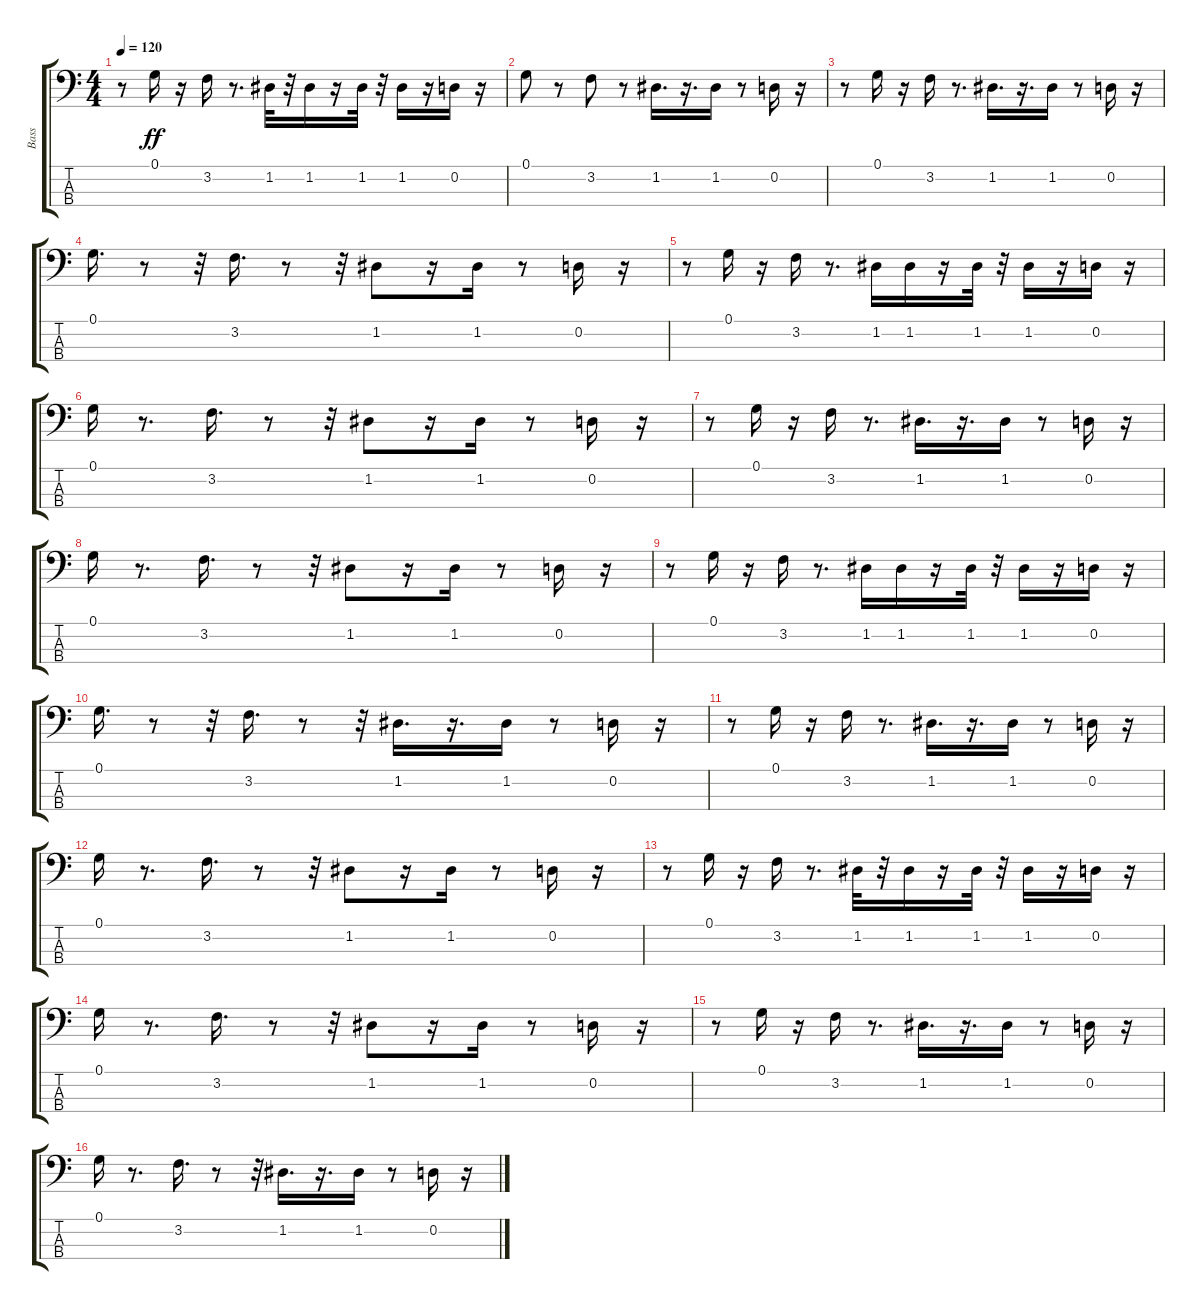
\track ("Bass" "Bass") {instrument synthbass1}
\staff {score tabs}
\tuning (G2 D2 A1 E1) {hide}
\ts (4 4)
\tempo 120
\clef f4
\ks c
r.8{dy ff} 0.1.16 r.16 3.2.16 r.8{d} 1.2.32 r.32 1.2.16 r.16 1.2.32 r.32 1.2.16 r.16 0.2.16 r.16 |
0.1.8 r.8 3.2.8 r.8 1.2.16{d} r.16{d} 1.2.16 r.8 0.2.16 r.16 |
r.8 0.1.16 r.16 3.2.16 r.8{d} 1.2.16{d} r.16{d} 1.2.16 r.8 0.2.16 r.16 |
0.1.16{d} r.8 r.32 3.2.16{d} r.8 r.32 1.2.8 r.16 1.2.16 r.8 0.2.16 r.16 |
r.8 0.1.16 r.16 3.2.16 r.8{d} 1.2.16 1.2.16 r.16 1.2.32 r.32 1.2.16 r.16 0.2.16 r.16 |
0.1.16 r.8{d} 3.2.16{d} r.8 r.32 1.2.8 r.16 1.2.16 r.8 0.2.16 r.16 |
r.8 0.1.16 r.16 3.2.16 r.8{d} 1.2.16{d} r.16{d} 1.2.16 r.8 0.2.16 r.16 |
0.1.16 r.8{d} 3.2.16{d} r.8 r.32 1.2.8 r.16 1.2.16 r.8 0.2.16 r.16 |
r.8 0.1.16 r.16 3.2.16 r.8{d} 1.2.16 1.2.16 r.16 1.2.32 r.32 1.2.16 r.16 0.2.16 r.16 |
0.1.16{d} r.8 r.32 3.2.16{d} r.8 r.32 1.2.16{d} r.16{d} 1.2.16 r.8 0.2.16 r.16 |
r.8 0.1.16 r.16 3.2.16 r.8{d} 1.2.16{d} r.16{d} 1.2.16 r.8 0.2.16 r.16 |
0.1.16 r.8{d} 3.2.16{d} r.8 r.32 1.2.8 r.16 1.2.16 r.8 0.2.16 r.16 |
r.8 0.1.16 r.16 3.2.16 r.8{d} 1.2.32 r.32 1.2.16 r.16 1.2.32 r.32 1.2.16 r.16 0.2.16 r.16 |
0.1.16 r.8{d} 3.2.16{d} r.8 r.32 1.2.8 r.16 1.2.16 r.8 0.2.16 r.16 |
r.8 0.1.16 r.16 3.2.16 r.8{d} 1.2.16{d} r.16{d} 1.2.16 r.8 0.2.16 r.16 |
0.1.16 r.8{d} 3.2.16{d} r.8 r.32 1.2.16{d} r.16{d} 1.2.16 r.8 0.2.16 r.16
